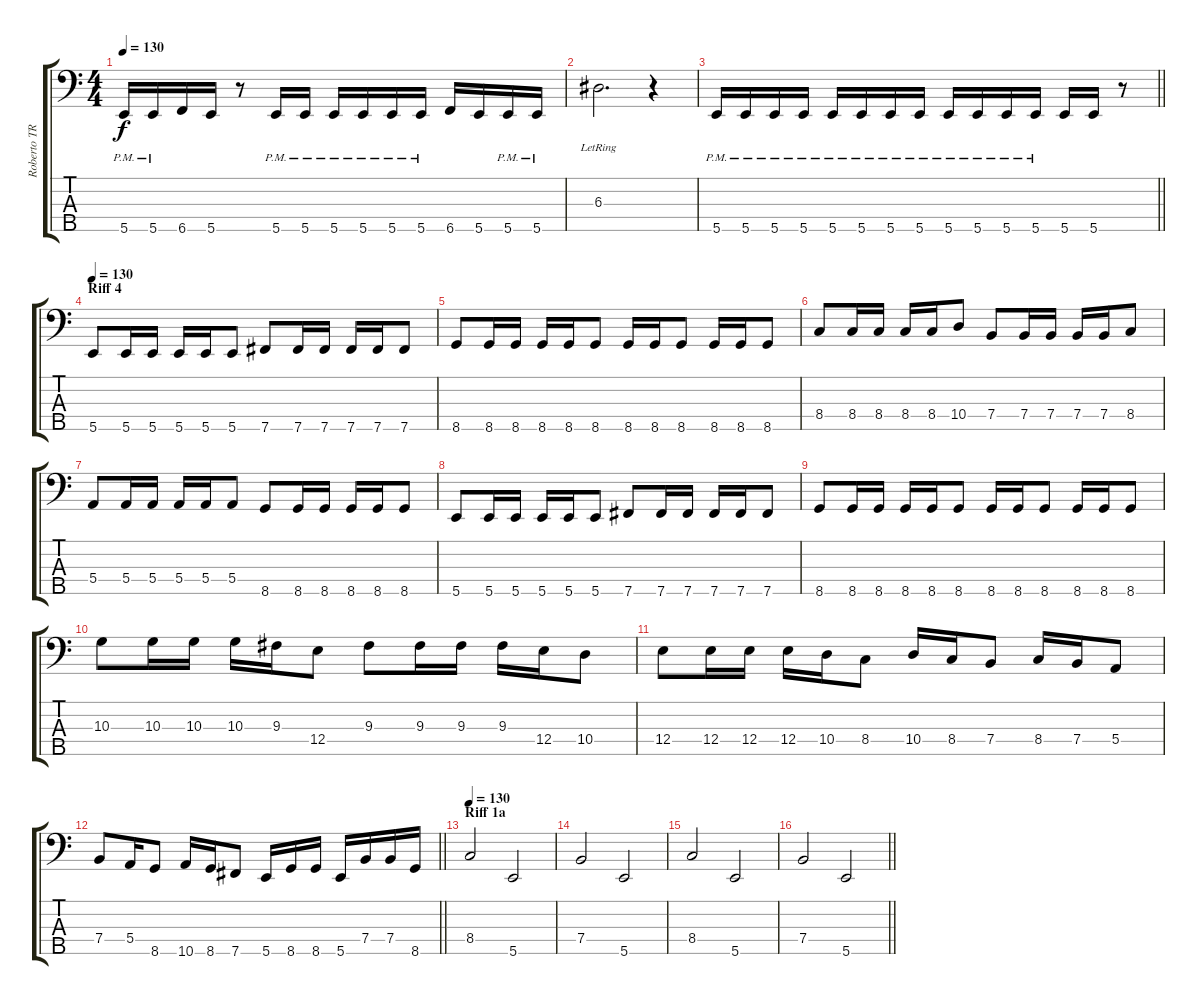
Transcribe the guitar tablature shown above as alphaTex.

\track ("Roberto TRUJILLO" "Roberto TR") {instrument electricbassfinger}
\staff {score tabs}
\tuning (G2 D2 A1 E1 B0) {hide}
\ts (4 4)
\tempo 130
\clef f4
\ks c
5.5{pm}.16{dy f} 5.5{pm}.16 6.5.16 5.5.16 r.8 5.5{pm}.16 5.5{pm}.16 5.5{pm}.16 5.5{pm}.16 5.5{pm}.16 5.5{pm}.16 6.5.16 5.5.16 5.5{pm}.16 5.5{pm}.16 |
6.3{lr}.2{d} r.4 |
\barLineRight lightlight
5.5{pm}.16 5.5{pm}.16 5.5{pm}.16 5.5{pm}.16 5.5{pm}.16 5.5{pm}.16 5.5{pm}.16 5.5{pm}.16 5.5{pm}.16 5.5{pm}.16 5.5{pm}.16 5.5{pm}.16 5.5.16 5.5.16 r.8 |
\section ("" "Riff 4")
\tempo 130
5.5.8 5.5.16 5.5.16 5.5.16 5.5.16 5.5.8 7.5.8 7.5.16 7.5.16 7.5.16 7.5.16 7.5.8 |
8.5.8 8.5.16 8.5.16 8.5.16 8.5.16 8.5.8 8.5.16 8.5.16 8.5.8 8.5.16 8.5.16 8.5.8 |
8.4.8 8.4.16 8.4.16 8.4.16 8.4.16 10.4.8 7.4.8 7.4.16 7.4.16 7.4.16 7.4.16 8.4.8 |
5.4.8 5.4.16 5.4.16 5.4.16 5.4.16 5.4.8 8.5.8 8.5.16 8.5.16 8.5.16 8.5.16 8.5.8 |
5.5.8 5.5.16 5.5.16 5.5.16 5.5.16 5.5.8 7.5.8 7.5.16 7.5.16 7.5.16 7.5.16 7.5.8 |
8.5.8 8.5.16 8.5.16 8.5.16 8.5.16 8.5.8 8.5.16 8.5.16 8.5.8 8.5.16 8.5.16 8.5.8 |
10.3.8 10.3.16 10.3.16 10.3.16 9.3.16 12.4.8 9.3.8 9.3.16 9.3.16 9.3.16 12.4.16 10.4.8 |
12.4.8 12.4.16 12.4.16 12.4.16 10.4.16 8.4.8 10.4.16 8.4.16 7.4.8 8.4.16 7.4.16 5.4.8 |
\barLineRight lightlight
7.4.8 5.4.16 8.5.8 10.5.16 8.5.16 7.5.8 5.5.16 8.5.16 8.5.16 5.5.16 7.4.16 7.4.16 8.5.16 |
\section ("" "Riff 1a")
\tempo 130
8.4.2 5.5.2 |
7.4.2 5.5.2 |
8.4.2 5.5.2 |
\barLineRight lightlight
7.4.2 5.5.2
